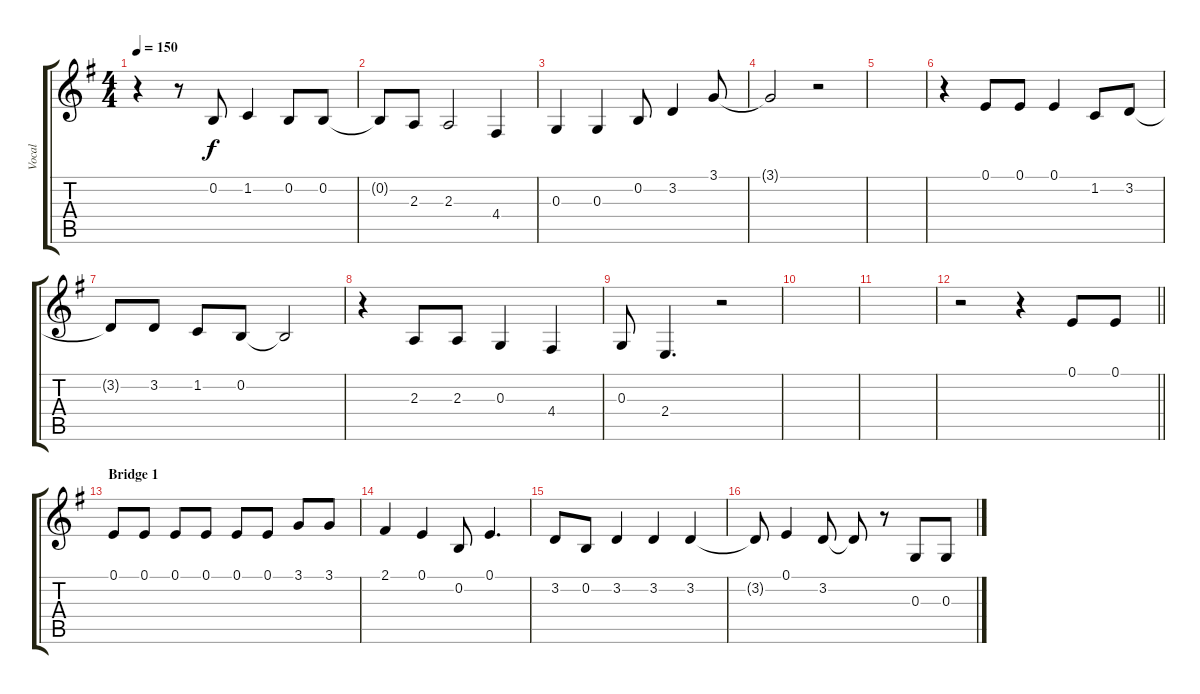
\track ("Vocal" "Vocal") {instrument brightacousticpiano}
\staff {score tabs}
\tuning (E4 B3 G3 D3 A2 E2) {hide}
\ts (4 4)
\tempo 150
\clef g2
\ks g
r.4{dy f} r.8 0.2.8 1.2.4 0.2.8 0.2.8 |
0.2{t}.8 2.3.8 2.3.2 4.4.4 |
0.3.4 0.3.4 0.2.8 3.2.4 3.1.8 |
3.1{t}.2 r.2 |
|
r.4 0.1.8 0.1.8 0.1.4 1.2.8 3.2.8 |
3.2{t}.8 3.2.8 1.2.8 0.2.8 0.2{t}.2 |
r.4 2.3.8 2.3.8 0.3.4 4.4.4 |
0.3.8 2.4.4{d} r.2 |
|
|
\barLineRight lightlight
r.2 r.4 0.1.8 0.1.8 |
\section ("" "Bridge 1")
0.1.8 0.1.8 0.1.8 0.1.8 0.1.8 0.1.8 3.1.8 3.1.8 |
2.1.4 0.1.4 0.2.8 0.1.4{d} |
3.2.8 0.2.8 3.2.4 3.2.4 3.2.4 |
3.2{t}.8 0.1.4 3.2.8 3.2{t}.8 r.8 0.3.8 0.3.8
